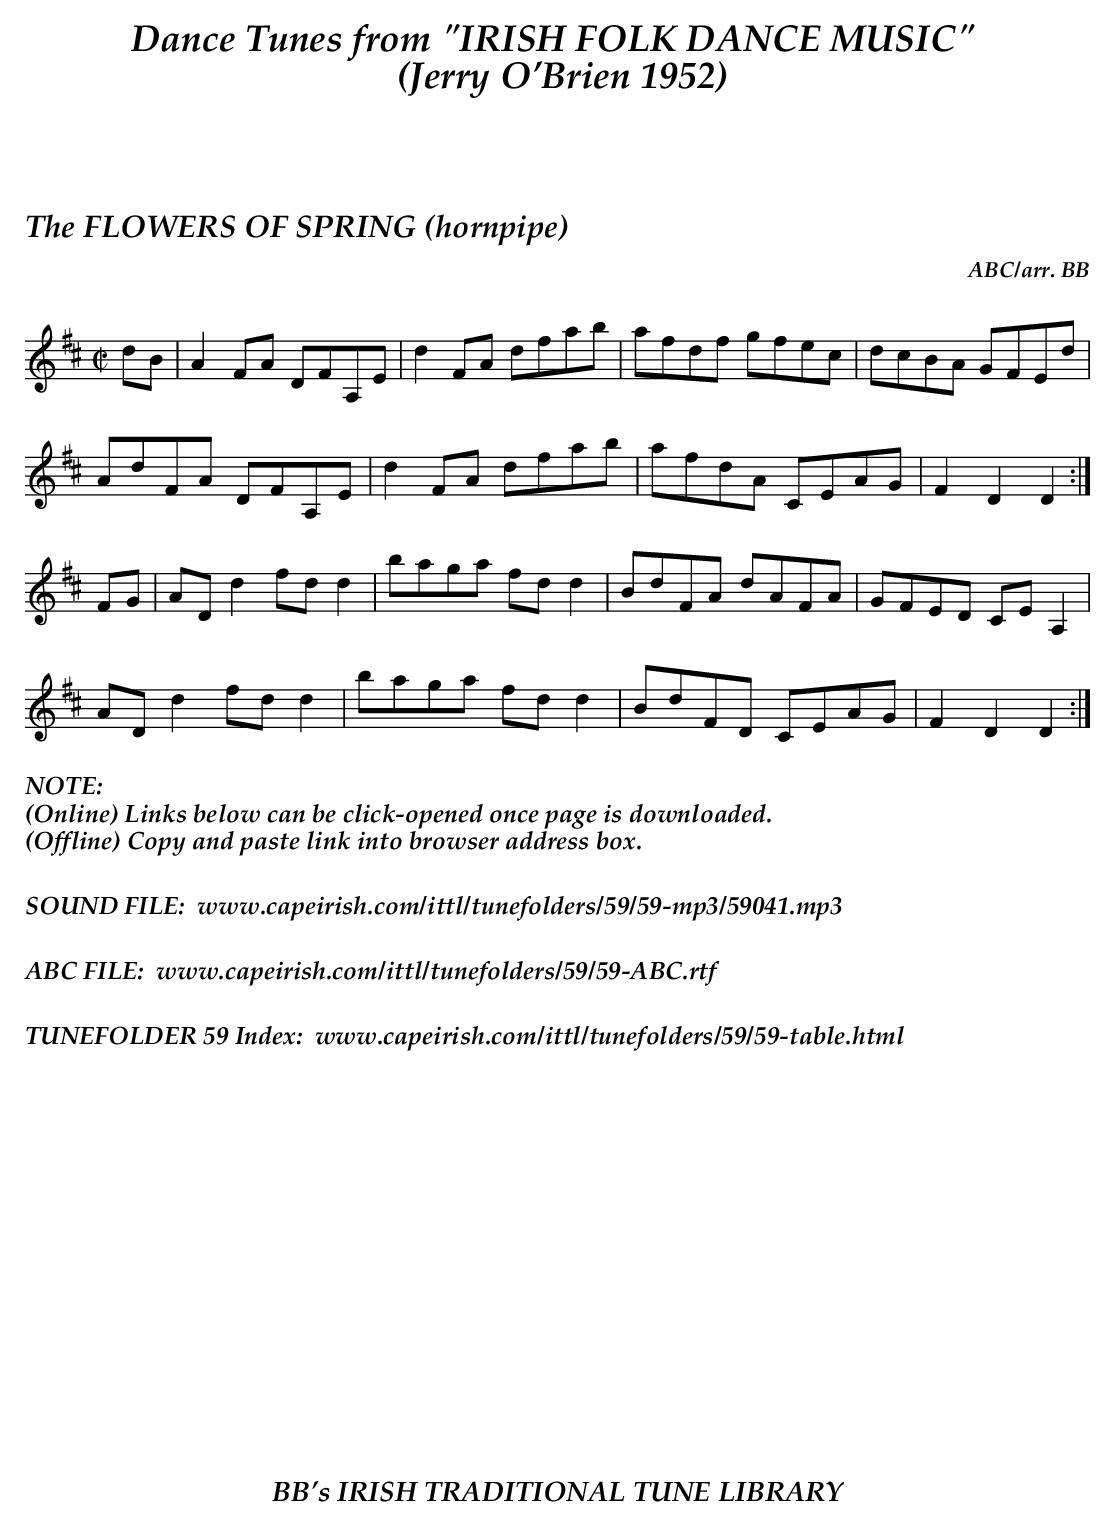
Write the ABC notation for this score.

X:1
T:FLOWERS OF SPRING (hornpipe), The
C:ABC/arr. BB
M:C|
K:D
dB|A2FA DFA,E|d2 FA dfab|afdf gfec|dcBA GFEd|
AdFA DFA,E|d2 FA dfab|afdA CEAG|F2 D2 D2 :|
FG|ADd2 fdd2|baga fdd2|BdFA dAFA|GFED CE A,2|
ADd2 fdd2|baga fdd2|BdFD CEAG|F2 D2 D2 :|
%%textoption left
%%textfont "Palatino-BoldItalic" 16
%%begintext
%%NOTE:
(Online) Links below can be click-opened once page is downloaded.
(Offline) Copy and paste link into browser address box.
%%
%%
SOUND FILE:  www.capeirish.com/ittl/tunefolders/59/59-mp3/59041.mp3
%%
%%
ABC FILE:  www.capeirish.com/ittl/tunefolders/59/59-ABC.rtf
%%
%%
TUNEFOLDER 59 Index:  www.capeirish.com/ittl/tunefolders/59/59-table.html
